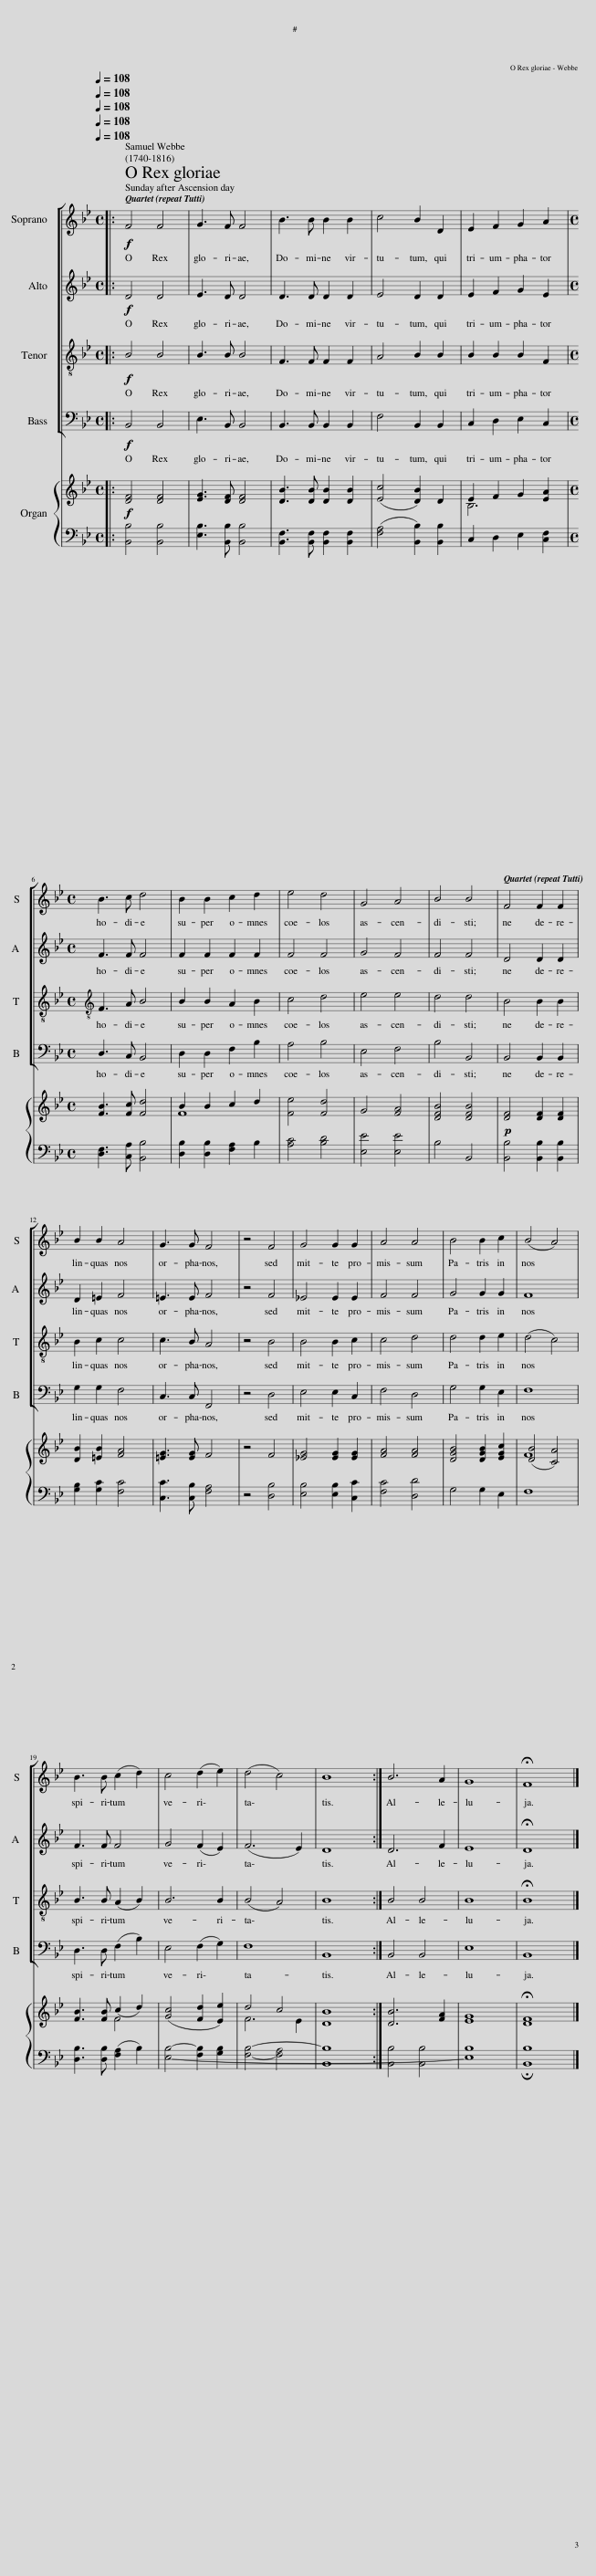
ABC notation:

X:1
%%score [ 1 2 3 4 ] { ( 5 6 ) | 7 }
L:1/8
Q:1/4=108
M:4/4
I:linebreak $
K:Bb
V:1 treble
V:2 treble
V:3 treble-8
V:4 bass
V:5 treble
V:6 treble
V:7 bass
V:1
|:!f! F4 F4 | G3 F F4 | B3 B B2 B2 | c4 B2 D2 | E2 F2 G2 A2 |$ %5
[M:4/4] B3 c d4 | B2 B2 c2 d2 | e4 d4 | G4 A4 | B4 B4 | %10
 F4 F2 F2 |$ B2 B2 A4 | G3 G F4 | z4 F4 | G4 G2 G2 | %15
 A4 A4 | B4 B2 c2 | (B4 A4) |$ B3 B (c2 d2) | c4 (d2 e2) | %20
 (d4 c4) | B8 :| B6 A2 | G8 | !fermata!F8 |] %25
V:2
|:!f! D4 D4 | E3 D D4 | D3 D D2 D2 | E4 D2 D2 | E2 F2 G2 E2 |$ %5
[M:4/4] F3 F F4 | F2 F2 F2 F2 | F4 F4 | G4 F4 | F4 F4 | %10
 D4 D2 D2 |$ D2 =E2 F4 | =E3 E F4 | z4 F4 | _E4 E2 E2 | %15
 F4 F4 | G4 G2 G2 | F8 |$ F3 F F4 | G4 (F2 E2) | %20
 (F6 E2) | D8 :| D6 F2 | E8 | !fermata!D8 |] %25
V:3
|:!f! B4 B4 | B3 B B4 | F3 F F2 F2 | A4 B2 B2 | B2 B2 B2 F2 |$ %5
[M:4/4][K:treble-8] F3 A B4 | B2 B2 A2 B2 | c4 d4 | e4 e4 | d4 d4 | %10
 B4 B2 B2 |$ B2 c2 c4 | c3 B A4 | z4 B4 | B4 B2 c2 | %15
 c4 d4 | d4 d2 e2 | (d4 c4) |$ B3 B (A2 B2) | B6 B2 | %20
 (B4 A4) | B8 :| B4 B4 | B8 | !fermata!B8 |] %25
V:4
|:!f! B,,4 B,,4 | E,3 B,, B,,4 | B,,3 B,, B,,2 B,,2 | F,4 B,,2 B,,2 | C,2 D,2 E,2 C,2 |$ %5
[M:4/4] D,3 C, B,,4 | D,2 D,2 F,2 B,2 | A,4 B,4 | E,4 F,4 | B,4 B,,4 | %10
 B,,4 B,,2 B,,2 |$ G,2 G,2 F,4 | C,3 C, F,,4 | z4 D,4 | E,4 E,2 C,2 | %15
 F,4 D,4 | G,4 G,2 E,2 | F,8 |$ D,3 D, (F,2 B,2) | E,4 (F,2 G,2) | %20
 F,8 | B,,8 :| B,,4 B,,4 | E,8 | B,,8 |] %25
V:5
|:!f! [DF]4 [DF]4 | [EG]3 [DF] [DF]4 | [DB]3 [DB] [DB]2 [DB]2 | ([Ec]4 [DB]2) D2 | E2 F2 G2 [EA]2 |$ %5
[M:4/4] [FB]3 [Fc] [Fd]4 | B2 B2 c2 d2 | [Fe]4 [Fd]4 | G4 [FA]4 | [DFB]4 [DFB]4 | %10
!p! [DF]4 [DF]2 [DF]2 |$ [DB]2 [=EB]2 [FA]4 | [=EG]3 [EG] F4 | z4 F4 | [_EG]4 [EG]2 [EG]2 | %15
 [FA]4 [FA]4 | [DGB]4 [DGB]2 [EGc]2 | ([DB]4 [CA]4) |$ [FB]3 [FB] (c2 d2) | ([Gc]4 [Fd]2 [Ee]2) | %20
 d4 c4 | [DB]8 :| [DB]6 [FA]2 | [EG]8 | !fermata![DF]8 |] %25
V:6
|: x8 | x8 | x8 | x8 | B,6 x2 |$ %5
[M:4/4] x8 | F8 | x8 | x8 | x8 | %10
 x8 |$ x8 | x8 | x8 | x8 | %15
 x8 | x8 | F8 |$ x4 F4 | x8 | %20
 F6 E2 | x8 :| x8 | x8 | x8 |] %25
V:7
|: [B,,B,]4 [B,,B,]4 | [E,B,]3 [B,,B,] [B,,B,]4 | [B,,F,]3 [B,,F,] [B,,F,]2 [B,,F,]2 | ([F,A,]4 [B,,B,]2) [B,,B,]2 | C,2 D,2 E,2 [C,F,]2 |$ %5
[M:4/4] [D,F,]3 [C,A,] [B,,B,]4 | [D,B,]2 [D,B,]2 [F,A,]2 B,2 | [A,C]4 [B,D]4 | [E,E]4 [E,E]4 | B,4 B,,4 | %10
 [B,,B,]4 [B,,B,]2 [B,,B,]2 |$ [G,B,]2 [G,C]2 [F,C]4 | [C,C]3 [C,B,] [F,A,]4 | z4 [D,B,]4 | [E,B,]4 [E,B,]2 [C,C]2 | %15
 [F,C]4 [D,D]4 | G,4 G,2 E,2 | F,8 |$ [D,B,]3 [D,B,] ([F,A,]2 B,2) | [E,B,]4- [F,B,]2 [G,B,]2 | %20
 [F,B,]4- [F,A,]4 | [B,,B,]8 :| [B,,B,]4 [B,,B,]4 | [E,B,]8 | !fermata![B,,B,]8 |] %25
